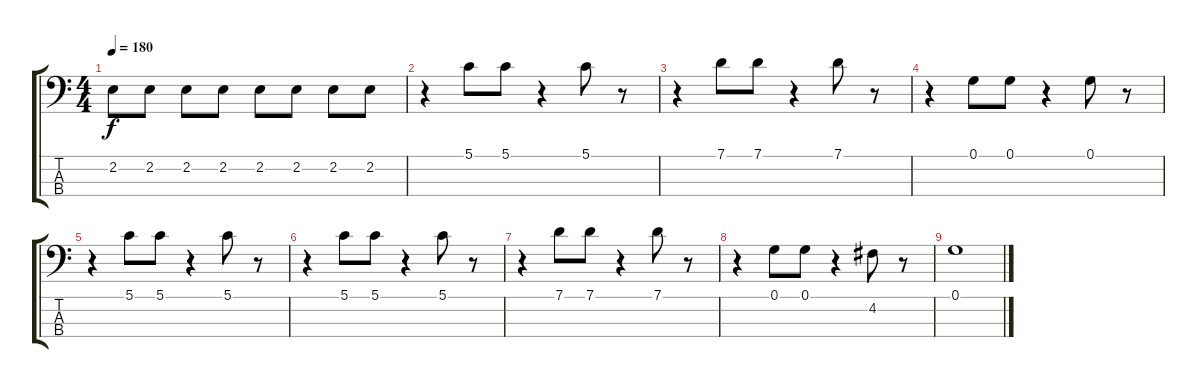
\track "" {instrument electricbasspick}
\staff {score tabs}
\tuning (G2 D2 A1 E1) {hide}
\ts (4 4)
\tempo 180
\clef f4
\ks c
2.2.8{dy f} 2.2.8 2.2.8 2.2.8 2.2.8 2.2.8 2.2.8 2.2.8 |
r.4 5.1.8 5.1.8 r.4 5.1.8 r.8 |
r.4 7.1.8 7.1.8 r.4 7.1.8 r.8 |
r.4 0.1.8 0.1.8 r.4 0.1.8 r.8 |
r.4 5.1.8 5.1.8 r.4 5.1.8 r.8 |
r.4 5.1.8 5.1.8 r.4 5.1.8 r.8 |
r.4 7.1.8 7.1.8 r.4 7.1.8 r.8 |
r.4 0.1.8 0.1.8 r.4 4.2.8 r.8 |
0.1.1
